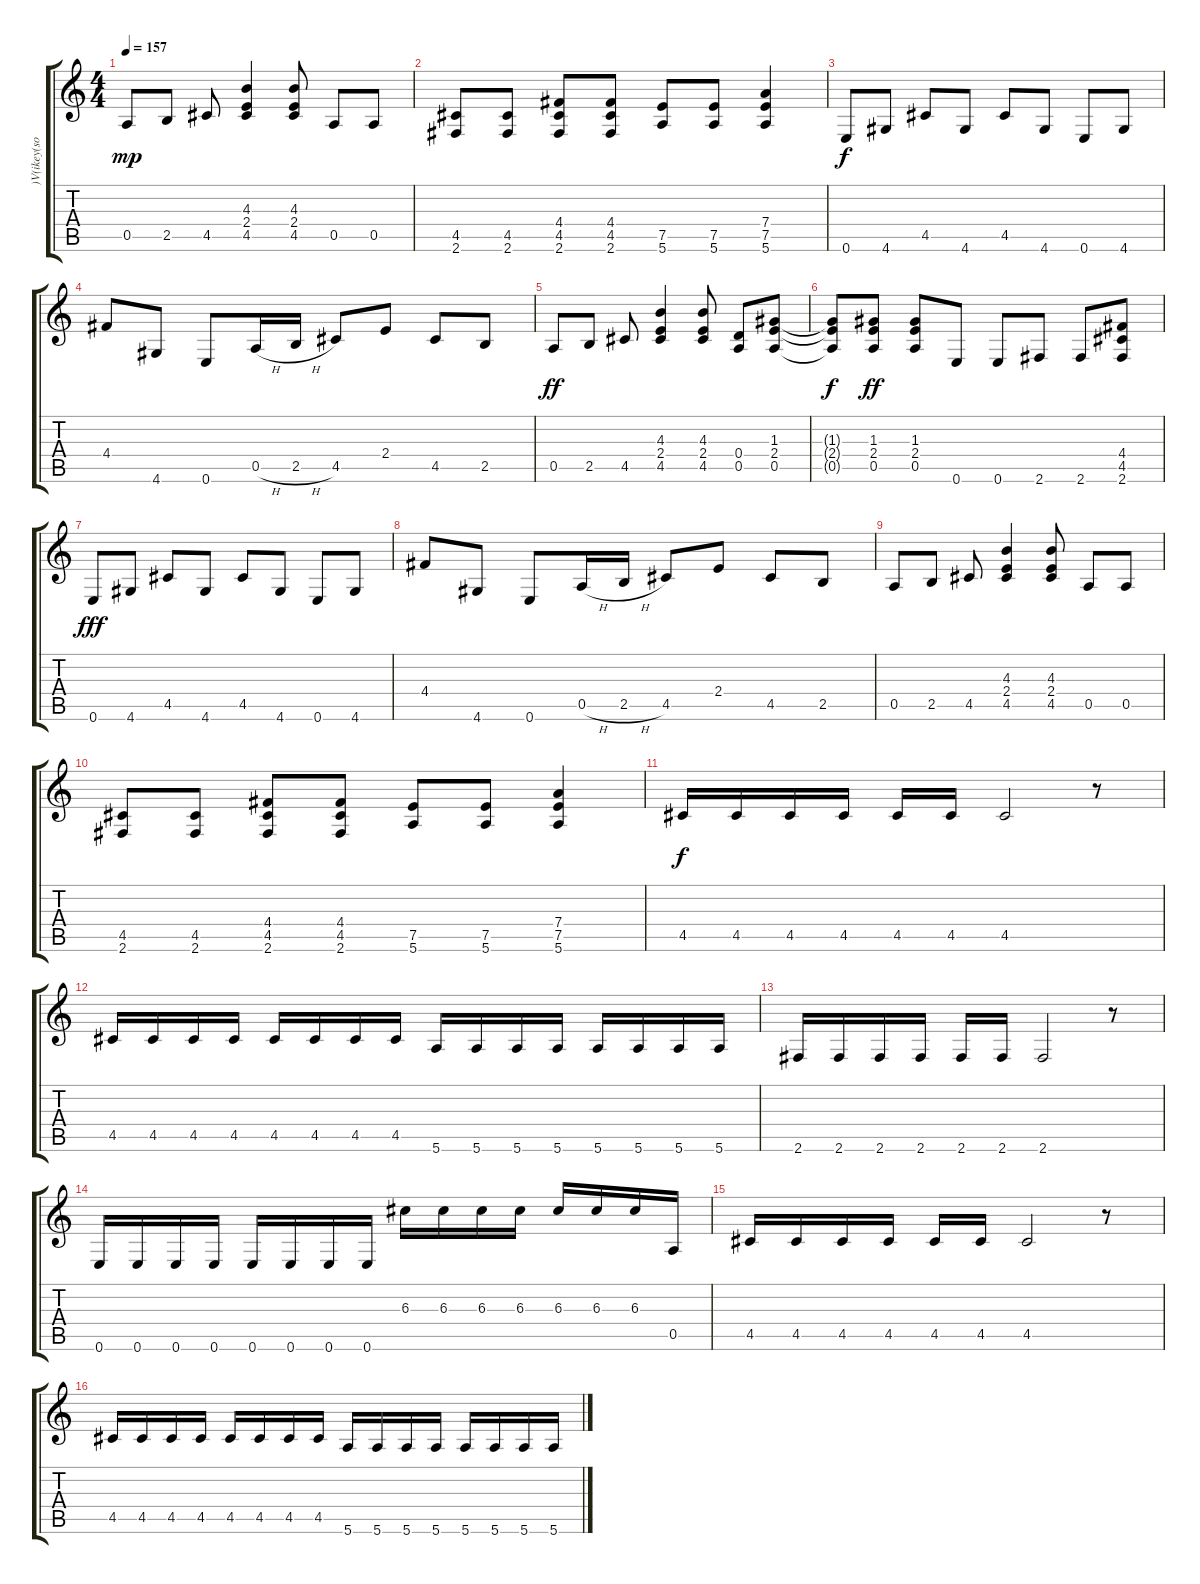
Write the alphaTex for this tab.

\track (")V(ikey(solo)" ")V(ikey(so") {instrument electricguitarjazz}
\staff {score tabs}
\tuning (E4 B3 G3 D3 A2 E2) {hide}
\ts (4 4)
\tempo 157
\clef g2
\ks c
0.5.8{dy mp} 2.5.8 4.5.8 (4.3 2.4 4.5).4 (4.3 2.4 4.5).8 0.5.8 0.5.8 |
(4.5 2.6).8 (4.5 2.6).8 (4.4 4.5 2.6).8 (4.4 4.5 2.6).8 (7.5 5.6).8 (7.5 5.6).8 (7.4 7.5 5.6).4 |
0.6.8{dy f} 4.6.8 4.5.8 4.6.8 4.5.8 4.6.8 0.6.8 4.6.8 |
4.4.8 4.6.8 0.6.8 0.5{h}.16 2.5{h}.16 4.5.8 2.4.8 4.5.8 2.5.8 |
0.5.8{dy ff} 2.5.8 4.5.8 (4.3 2.4 4.5).4 (4.3 2.4 4.5).8 (0.4 0.5).8 (1.3 2.4 0.5).8 |
(1.3{t} 2.4{t} 0.5{t}).8{dy f} (1.3 2.4 0.5).8{dy ff} (1.3 2.4 0.5).8 0.6.8 0.6.8 2.6.8 2.6.8 (4.4 4.5 2.6).8 |
0.6.8{dy fff} 4.6.8 4.5.8 4.6.8 4.5.8 4.6.8 0.6.8 4.6.8 |
4.4.8 4.6.8 0.6.8 0.5{h}.16 2.5{h}.16 4.5.8 2.4.8 4.5.8 2.5.8 |
0.5.8 2.5.8 4.5.8 (4.3 2.4 4.5).4 (4.3 2.4 4.5).8 0.5.8 0.5.8 |
(4.5 2.6).8 (4.5 2.6).8 (4.4 4.5 2.6).8 (4.4 4.5 2.6).8 (7.5 5.6).8 (7.5 5.6).8 (7.4 7.5 5.6).4 |
4.5.16{dy f instrument electricguitarjazz} 4.5.16 4.5.16 4.5.16 4.5.16 4.5.16 4.5.2 r.8 |
4.5.16 4.5.16 4.5.16 4.5.16 4.5.16 4.5.16 4.5.16 4.5.16 5.6.16 5.6.16 5.6.16 5.6.16 5.6.16 5.6.16 5.6.16 5.6.16 |
2.6.16 2.6.16 2.6.16 2.6.16 2.6.16 2.6.16 2.6.2 r.8 |
0.6.16 0.6.16 0.6.16 0.6.16 0.6.16 0.6.16 0.6.16 0.6.16 6.3.16 6.3.16 6.3.16 6.3.16 6.3.16 6.3.16 6.3.16 0.5.16 |
4.5.16 4.5.16 4.5.16 4.5.16 4.5.16 4.5.16 4.5.2 r.8 |
4.5.16 4.5.16 4.5.16 4.5.16 4.5.16 4.5.16 4.5.16 4.5.16 5.6.16 5.6.16 5.6.16 5.6.16 5.6.16 5.6.16 5.6.16 5.6.16
